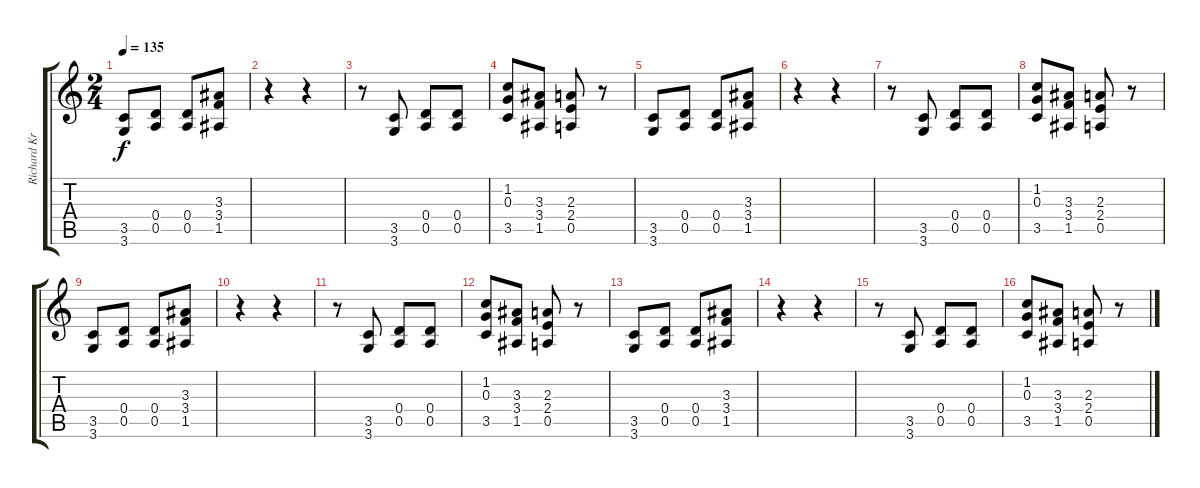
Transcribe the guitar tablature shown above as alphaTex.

\track ("Richard Kruspe / Main Guitar" "Richard Kr") {instrument distortionguitar}
\staff {score tabs}
\tuning (E4 B3 G3 D3 A2 E2) {hide}
\ts (2 4)
\tempo 135
\clef g2
\ks c
(3.5 3.6).8{dy f} (0.4 0.5).8 (0.4 0.5).8 (3.3 3.4 1.5).8 |
r.4 r.4 |
r.8 (3.5 3.6).8 (0.4 0.5).8 (0.4 0.5).8 |
(1.2 0.3 3.5).8 (3.3 3.4 1.5).8 (2.3 2.4 0.5).8 r.8 |
(3.5 3.6).8 (0.4 0.5).8 (0.4 0.5).8 (3.3 3.4 1.5).8 |
r.4 r.4 |
r.8 (3.5 3.6).8 (0.4 0.5).8 (0.4 0.5).8 |
(1.2 0.3 3.5).8 (3.3 3.4 1.5).8 (2.3 2.4 0.5).8 r.8 |
(3.5 3.6).8 (0.4 0.5).8 (0.4 0.5).8 (3.3 3.4 1.5).8 |
r.4 r.4 |
r.8 (3.5 3.6).8 (0.4 0.5).8 (0.4 0.5).8 |
(1.2 0.3 3.5).8 (3.3 3.4 1.5).8 (2.3 2.4 0.5).8 r.8 |
(3.5 3.6).8 (0.4 0.5).8 (0.4 0.5).8 (3.3 3.4 1.5).8 |
r.4 r.4 |
r.8 (3.5 3.6).8 (0.4 0.5).8 (0.4 0.5).8 |
(1.2 0.3 3.5).8 (3.3 3.4 1.5).8 (2.3 2.4 0.5).8 r.8
